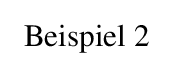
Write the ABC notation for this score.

X:1
T: Beispiel 2
M: 4/4
L: 1/4
Q: 1/4=220
K: C, clef=bass
\"_2\"D,\"_4\"D_DC|B,\"_4\"_B,A,_A,|G,\"_4\"_G,F,E,|_E,\"_2\"D,\"_1\"_D,\"_4\"E,|
